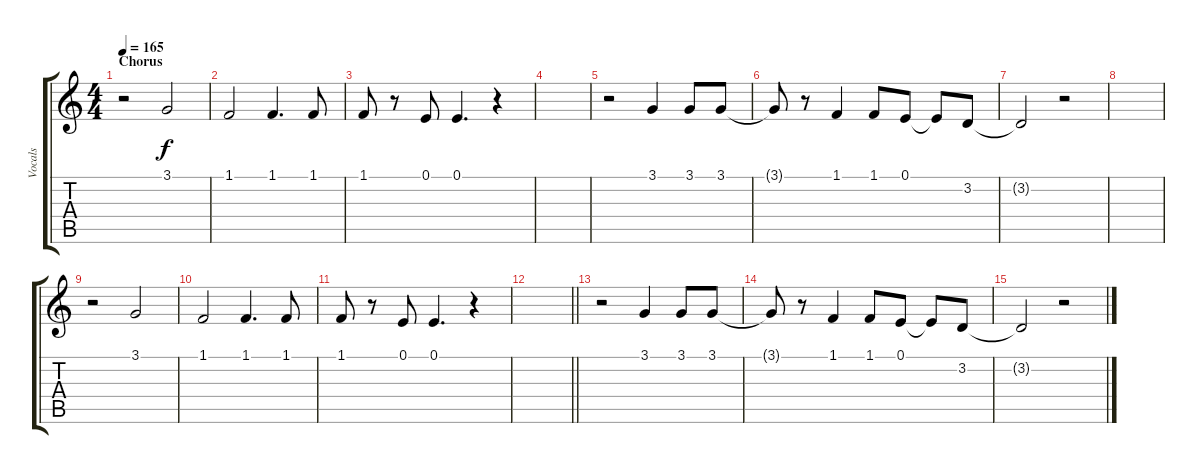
\track ("Vocals" "Vocals") {instrument lead6voice}
\staff {score tabs}
\tuning (E4 B3 G3 D3 A2 E2) {hide}
\ts (4 4)
\section ("" "Chorus")
\tempo 165
\clef g2
\ks c
r.2{dy f} 3.1.2 |
1.1.2 1.1.4{d} 1.1.8 |
1.1.8 r.8 0.1.8 0.1.4{d} r.4 |
|
r.2 3.1.4 3.1.8 3.1.8 |
3.1{t}.8 r.8 1.1.4 1.1.8 0.1.8 0.1{t}.8 3.2.8 |
3.2{t}.2 r.2 |
|
r.2 3.1.2 |
1.1.2 1.1.4{d} 1.1.8 |
1.1.8 r.8 0.1.8 0.1.4{d} r.4 |
\barLineRight lightlight
|
r.2 3.1.4 3.1.8 3.1.8 |
3.1{t}.8 r.8 1.1.4 1.1.8 0.1.8 0.1{t}.8 3.2.8 |
3.2{t}.2 r.2
